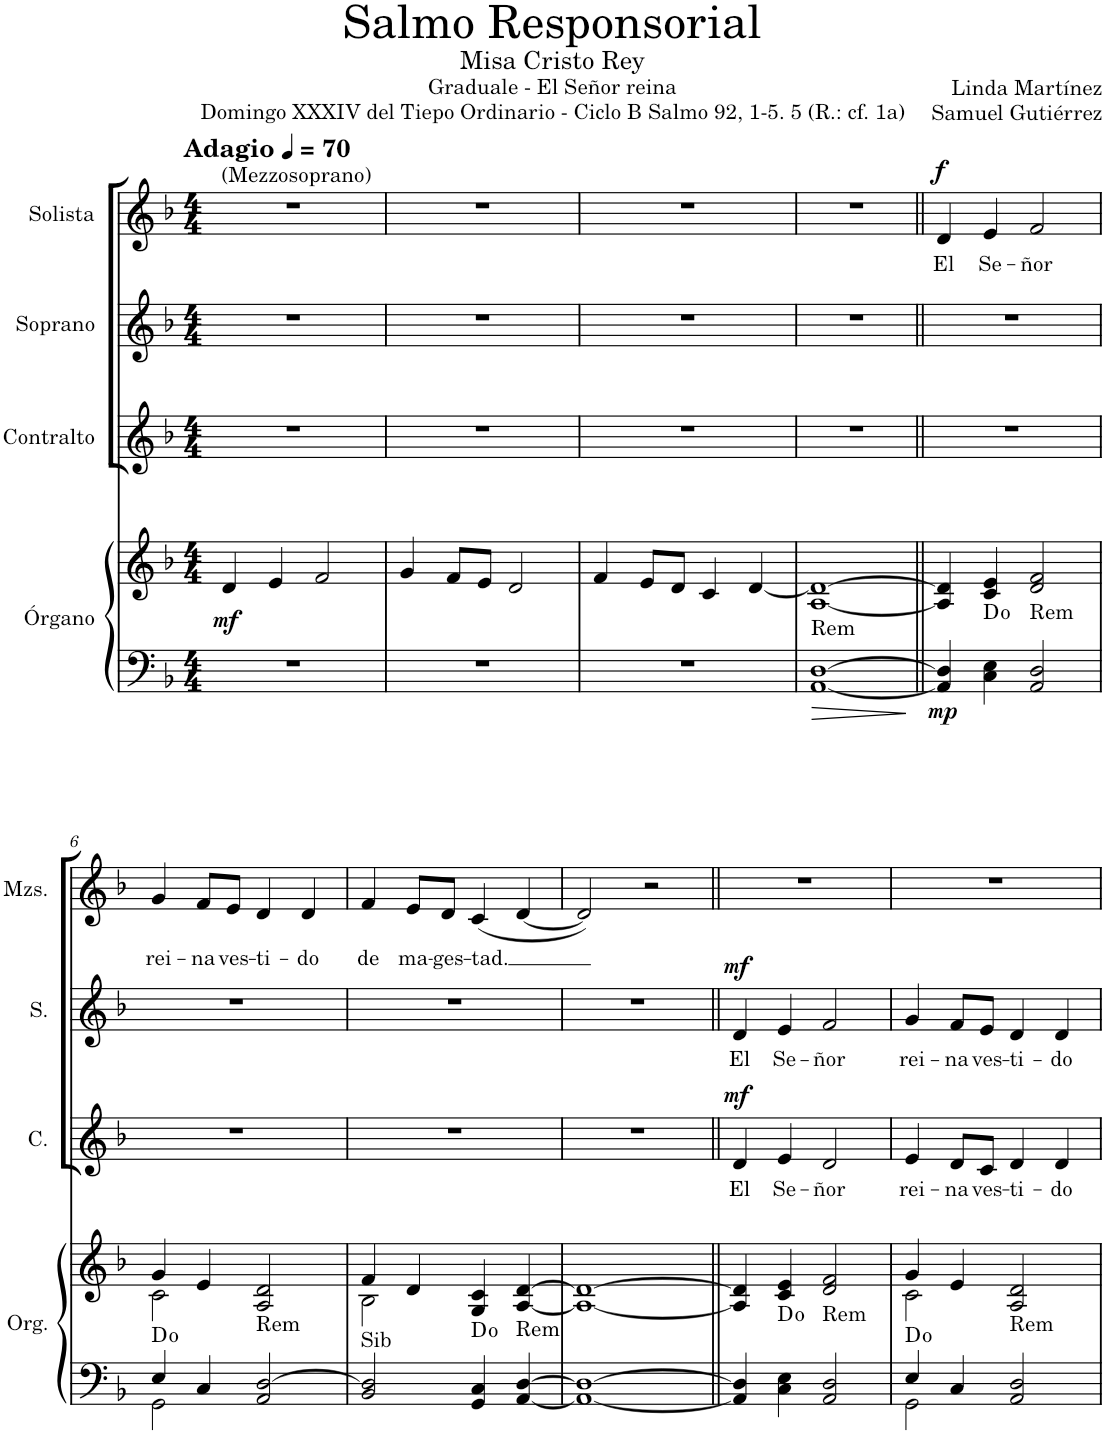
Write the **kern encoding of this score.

**kern	**kern	**dynam	**harte	**kern	**text	**dynam	**kern	**text	**dynam	**kern	**text	**dynam
*part4	*part4	*part4	*part4	*part3	*part3	*part3	*part2	*part2	*part2	*part1	*part1	*part1
*staff5	*staff4	*staff4/5	*	*staff3	*staff3	*staff3	*staff2	*staff2	*staff2	*staff1	*staff1	*staff1
*I"Órgano	*	*	*	*I"Contralto	*	*	*I"Soprano	*	*	*I"Solista	*	*
*	*	*	*	*I'C.	*	*	*I'S.	*	*	*	*	*
*clefF4	*clefG2	*	*	*clefG2	*	*	*clefG2	*	*	*clefG2	*	*
*k[b-]	*k[b-]	*	*	*k[b-]	*	*	*k[b-]	*	*	*k[b-]	*	*
*M4/4	*M4/4	*	*	*M4/4	*	*	*M4/4	*	*	*M4/4	*	*
*MM70	*MM70	*	*	*MM70	*	*	*MM70	*	*	*MM70	*	*
=1	=1	=1	=1	=1	=1	=1	=1	=1	=1	=1	=1	=1
!	!	!	!	!	!	!	!	!	!	!LO:TX:a:B:t=Adagio	!	!
!	!	!	!	!	!	!	!	!	!	!LO:TX:a:t=(Mezzosoprano)	!	!
!	!	!LO:DY:b	!	!	!	!	!	!	!	!	!	!
1r	4d/	mf	.	1r	.	.	1r	.	.	1r	.	.
.	4e/	.	.	.	.	.	.	.	.	.	.	.
.	2f/	.	.	.	.	.	.	.	.	.	.	.
=2	=2	=2	=2	=2	=2	=2	=2	=2	=2	=2	=2	=2
1r	4g/	.	.	1r	.	.	1r	.	.	1r	.	.
.	8f/L	.	.	.	.	.	.	.	.	.	.	.
.	8e/J	.	.	.	.	.	.	.	.	.	.	.
.	2d/	.	.	.	.	.	.	.	.	.	.	.
=3	=3	=3	=3	=3	=3	=3	=3	=3	=3	=3	=3	=3
1r	4f/	.	.	1r	.	.	1r	.	.	1r	.	.
.	8e/L	.	.	.	.	.	.	.	.	.	.	.
.	8d/J	.	.	.	.	.	.	.	.	.	.	.
.	4c/	.	.	.	.	.	.	.	.	.	.	.
.	[4d/	.	.	.	.	.	.	.	.	.	.	.
=4	=4	=4	=4	=4	=4	=4	=4	=4	=4	=4	=4	=4
!	!	!	!LO:H:kt=Rem	!	!	!	!	!	!	!	!	!
[1AA [1D	[1A 1d_	.	N	1r	.	.	1r	.	.	1r	.	.
=5||	=5||	=5||	=5||	=5||	=5||	=5||	=5||	=5||	=5||	=5||	=5||	=5||
!	!	!LO:DY:b=2	!	!	!	!	!	!	!	!	!LO:LY:b	!LO:DY:a
4AA/] 4D/]	4A/] 4d/]	mp	.	1r	.	.	1r	.	.	4d/	El	f
!	!	!	!	!	!	!	!	!	!	!	!LO:LY:b	!
4C\ 4E\	4c/ 4e/	.	D:dim	.	.	.	.	.	.	4e/	Se-	.
!	!	!	!LO:H:kt=Rem	!	!	!	!	!	!	!	!LO:LY:b	!
2AA/ 2D/	2d/ 2f/	.	N	.	.	.	.	.	.	2f/	-ñor	.
!!LO:LB:g=z
=6	=6	=6	=6	=6	=6	=6	=6	=6	=6	=6	=6	=6
*^	*^	*	*	*	*	*	*	*	*	*	*	*
!	!	!	!	!	!	!	!	!	!	!	!	!	!LO:LY:b	!
4E/	2GG\	4g/	2c\	.	D:dim	1r	.	.	1r	.	.	4g/	rei-	.
!	!	!	!	!	!	!	!	!	!	!	!	!	!LO:LY:b	!
4C/	.	4e/	.	.	.	.	.	.	.	.	.	8f/L	-na	.
!	!	!	!	!	!	!	!	!	!	!	!	!	!LO:LY:b	!
.	.	.	.	.	.	.	.	.	.	.	.	8e/J	ves-	.
!	!	!	!	!	!LO:H:kt=Rem	!	!	!	!	!	!	!	!LO:LY:b	!
2AA/ [2D/	2ryy	2A/ 2d/	2ryy	.	N	.	.	.	.	.	.	4d/	-ti-	.
!	!	!	!	!	!	!	!	!	!	!	!	!	!LO:LY:b	!
.	.	.	.	.	.	.	.	.	.	.	.	4d/	-do	.
*v	*v	*	*	*	*	*	*	*	*	*	*	*	*	*
=7	=7	=7	=7	=7	=7	=7	=7	=7	=7	=7	=7	=7	=7
!	!	!	!	!LO:H:kt=Sib	!	!	!	!	!	!	!	!LO:LY:b	!
2BB-/ 2D/]	4f/	2B-\	.	N	1r	.	.	1r	.	.	4f/	de	.
!	!	!	!	!	!	!	!	!	!	!	!	!LO:LY:b	!
.	4d/	.	.	.	.	.	.	.	.	.	8e/L	ma-	.
!	!	!	!	!	!	!	!	!	!	!	!	!LO:LY:b	!
.	.	.	.	.	.	.	.	.	.	.	8d/J	-ges-	.
!	!	!	!	!	!	!	!	!	!	!	!	!LO:LY:b	!
4GG/ 4C/	4G/ 4c/	2ryy	.	D:dim	.	.	.	.	.	.	(4c/	-tad.	.
!	!	!	!	!LO:H:kt=Rem	!	!	!	!	!	!	!	!	!
[4AA/ [4D/	[4A/ [4d/	.	.	N	.	.	.	.	.	.	[4d/	.	.
*	*v	*v	*	*	*	*	*	*	*	*	*	*	*
=8	=8	=8	=8	=8	=8	=8	=8	=8	=8	=8	=8	=8
1AA_ 1D_	1A_ 1d_	.	.	1r	.	.	1r	.	.	2d/])	.	.
.	.	.	.	.	.	.	.	.	.	2r	.	.
=9||	=9||	=9||	=9||	=9||	=9||	=9||	=9||	=9||	=9||	=9||	=9||	=9||
!	!	!	!	!	!LO:LY:b	!LO:DY:a	!	!LO:LY:b	!LO:DY:a	!	!	!
4AA/] 4D/]	4A/] 4d/]	.	.	4d/	El	mf	4d/	El	mf	1r	.	.
!	!	!	!	!	!LO:LY:b	!	!	!LO:LY:b	!	!	!	!
4C\ 4E\	4c/ 4e/	.	D:dim	4e/	Se-	.	4e/	Se-	.	.	.	.
!	!	!	!LO:H:kt=Rem	!	!LO:LY:b	!	!	!LO:LY:b	!	!	!	!
2AA/ 2D/	2d/ 2f/	.	N	2d/	-ñor	.	2f/	-ñor	.	.	.	.
=10	=10	=10	=10	=10	=10	=10	=10	=10	=10	=10	=10	=10
*^	*^	*	*	*	*	*	*	*	*	*	*	*
!	!	!	!	!	!	!	!LO:LY:b	!	!	!LO:LY:b	!	!	!	!
4E/	2GG\	4g/	2c\	.	D:dim	4e/	rei-	.	4g/	rei-	.	1r	.	.
!	!	!	!	!	!	!	!LO:LY:b	!	!	!LO:LY:b	!	!	!	!
4C/	.	4e/	.	.	.	8d/L	-na	.	8f/L	-na	.	.	.	.
!	!	!	!	!	!	!	!LO:LY:b	!	!	!LO:LY:b	!	!	!	!
.	.	.	.	.	.	8c/J	ves-	.	8e/J	ves-	.	.	.	.
!	!	!	!	!	!LO:H:kt=Rem	!	!LO:LY:b	!	!	!LO:LY:b	!	!	!	!
2AA/ 2D/	2ryy	2A/ 2d/	2ryy	.	N	4d/	-ti-	.	4d/	-ti-	.	.	.	.
!	!	!	!	!	!	!	!LO:LY:b	!	!	!LO:LY:b	!	!	!	!
.	.	.	.	.	.	4d/	-do	.	4d/	-do	.	.	.	.
*v	*v	*	*	*	*	*	*	*	*	*	*	*	*	*
*	*v	*v	*	*	*	*	*	*	*	*	*	*	*
=	=	=	=	=	=	=	=	=	=	=	=	=
*-	*-	*-	*-	*-	*-	*-	*-	*-	*-	*-	*-	*-
